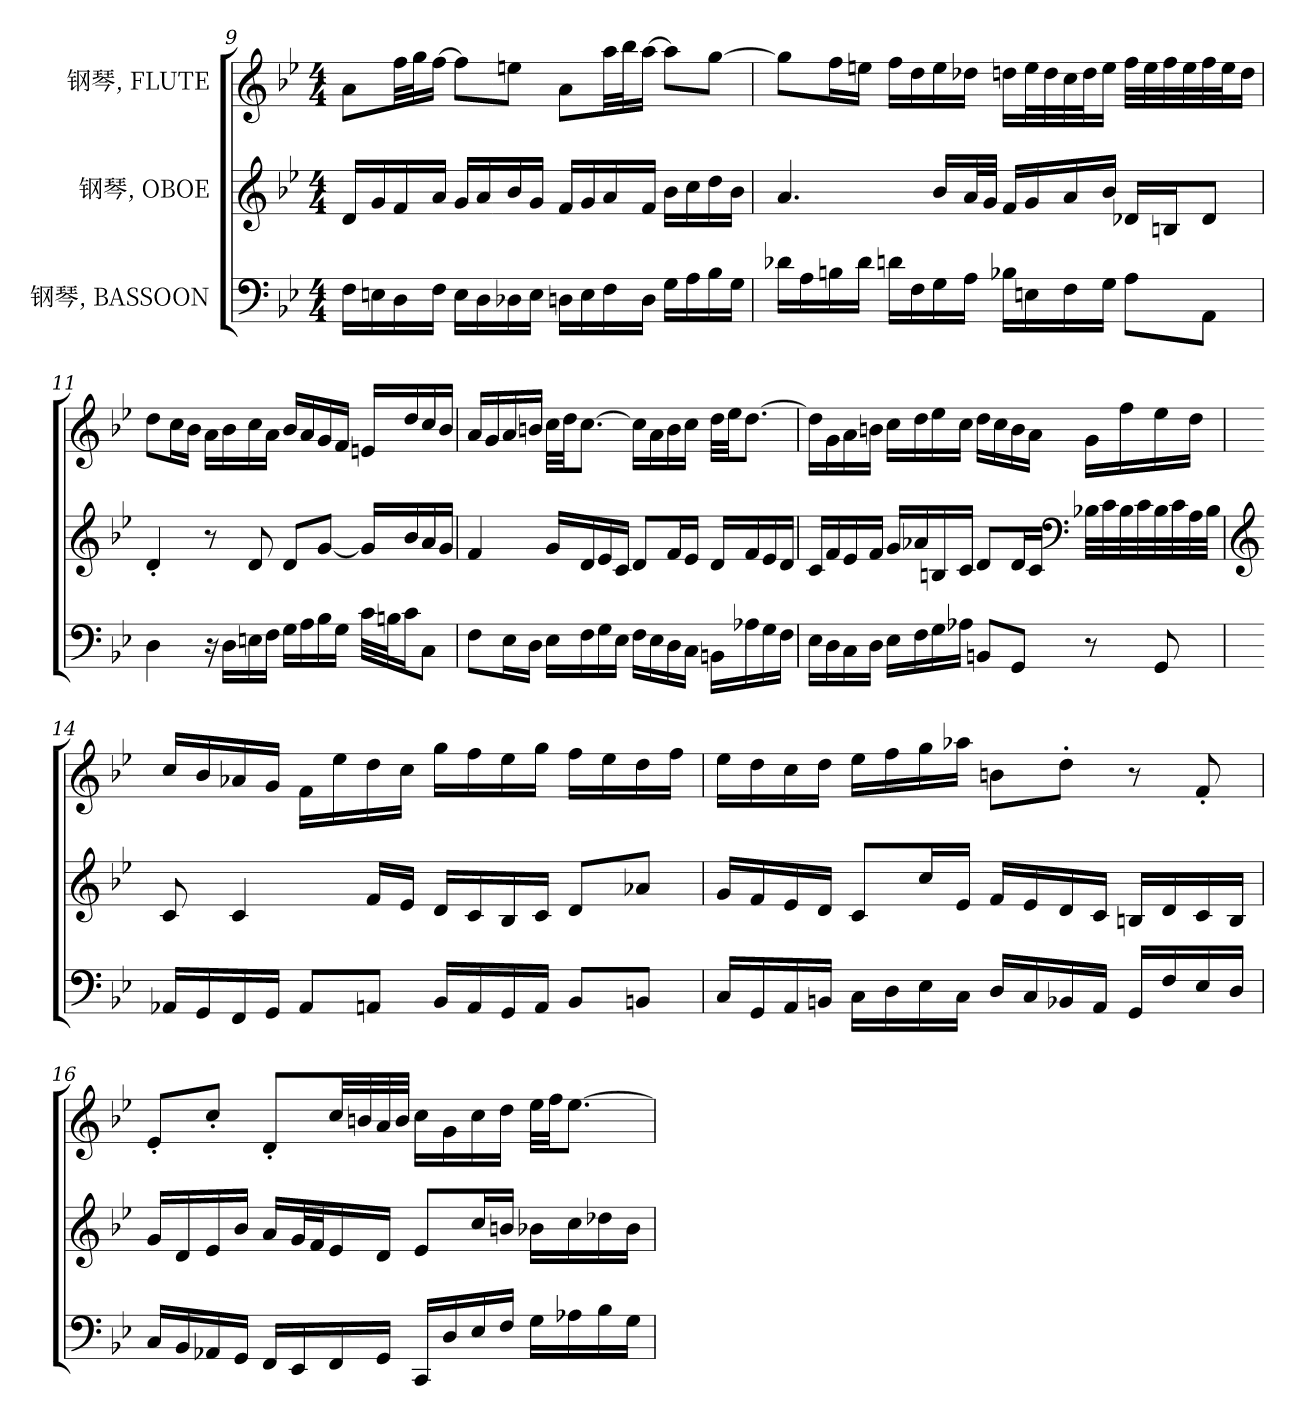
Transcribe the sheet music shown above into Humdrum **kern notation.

**kern	**kern	**kern
*part3	*part2	*part1
*staff3	*staff2	*staff1
*I"钢琴, BASSOON	*I"钢琴, OBOE	*I"钢琴, FLUTE
*clefF4	*clefG2	*clefG2
*k[b-e-]	*k[b-e-]	*k[b-e-]
*M4/4	*M4/4	*M4/4
=9	=9	=9
16F\LL	16d/LL	8a\L
16En\	16g/	.
16D\	16f/	32ff\LL
.	.	32gg\J
16F\JJ	16a/JJ	[16ff\JJ
16E\LL	16g/LL	8ff\L]
16D\	16a/	.
16D-X\	16b-/	8een\J
16E\JJ	16g/JJ	.
16Dn\LL	16f/LL	8a\L
16E\	16g/	.
16F\	16a/	32aa\LL
.	.	32bb-\J
16D\JJ	16f/JJ	[16aa\JJ
16G\LL	16b-\LL	8aa\L]
16A\	16cc\	.
16B-\	16dd\	[8gg\J
16G\JJ	16b-\JJ	.
!!LO:LB:g=z
=10	=10	=10
16d-X\LL	4.a/	8gg\L]
16A\	.	.
16Bn\	.	16ff\L
16d-\JJ	.	16een\JJ
16dn\LL	.	16ff\LL
16F\	.	16dd\
16G\	16b-/LL	16ee\
16A\JJ	32a/L	16dd-X\JJ
.	32g/JJJ	.
16B-X\LL	16f/LL	16ddn\LL
16En\	16g/	32ee\L
.	.	32dd\
16F\	16a/	32cc\
.	.	32dd\J
16G\JJ	16b-/JJ	16ee\JJ
8A\L	16d-X/LL	32ff\LLL
.	.	32ee\
.	16Bn/J	32ff\
.	.	32ee\
8AA\J	8d-/J	32ff\
.	.	32ee\J
.	.	16dd\JJ
=11	=11	=11
4D\	4d'/	8dd\L
.	.	16cc\L
.	.	16b-\JJ
16r	8r	16a\LL
16D\LL	.	16b-\
16En\	8d/	16cc\
16F\JJ	.	16a\JJ
16G\LL	8d/L	16b-/LL
16A\	.	16a/
16B-\	[8g/J	16g/
16G\JJ	.	16f/JJ
32c\LLL	16g/LL]	16en/LL
32Bn\J	.	.
16c\J	16b-/	16dd/
8C\J	16a/	16cc/
.	16g/JJ	16b-/JJ
!!LO:LB:g=z
=12	=12	=12
8F\L	4f/	16a/LL
.	.	16g/
16E-\L	.	16a/
16D\JJ	.	16bn/JJ
16E-\LL	16g/LL	32cc\LLL
.	.	32dd\JJ
16F\	16d/	[8.cc\J
16G\	16e-/	.
16E-\JJ	16c/JJ	.
16F\LL	8d/L	16cc\LL]
16E-\	.	16a\
16D\	16f/L	16b\
16C\JJ	16e-/JJ	16cc\JJ
16BBn\LL	16d/LL	32dd\LLL
.	.	32ee-\JJ
16A-X\	16f/	[8.dd\J
16G\	16e-/	.
16F\JJ	16d/JJ	.
=13	=13	=13
16E-\LL	16c/LL	16dd\LL]
16D\	16f/	16g\
16C\	16e-/	16a\
16D\JJ	16f/JJ	16bn\JJ
16E-\LL	16g/LL	16cc\LL
16F\	16a-X/	16dd\
16G\	16Bn/	16ee-\
16A-X\JJ	16c/JJ	16cc\JJ
8BBn/L	8d/L	16dd\LL
.	.	16cc\
8GG/J	16d/L	16b\
.	16c/JJ	16a\JJ
*	*clefF4	*
8r	32B-X\LLL	16g\LL
.	32c\	.
.	32B-\	16ff\
.	32c\	.
8GG/	32B-\	16ee-\
.	32c\	.
.	32A\	16dd\JJ
.	32B-\JJJ	.
!!LO:LB:g=z
=14	=14	=14
*	*clefG2	*
16AA-X/LL	8c/	16cc/LL
16GG/	.	16b-/
16FF/	4c/	16a-X/
16GG/JJ	.	16g/JJ
8AA-/L	.	16f\LL
.	.	16ee-\
8AAn/J	16f/LL	16dd\
.	16e-/JJ	16cc\JJ
16BB-/LL	16d/LL	16gg\LL
16AA/	16c/	16ff\
16GG/	16B-/	16ee-\
16AA/JJ	16c/JJ	16gg\JJ
8BB-/L	8d/L	16ff\LL
.	.	16ee-\
8BBn/J	8a-X/J	16dd\
.	.	16ff\JJ
=15	=15	=15
16C/LL	16g/LL	16ee-\LL
16GG/	16f/	16dd\
16AA/	16e-/	16cc\
16BBn/JJ	16d/JJ	16dd\JJ
16C\LL	8c/L	16ee-\LL
16D\	.	16ff\
16E-\	16cc/L	16gg\
16C\JJ	16e-/JJ	16aa-X\JJ
16D/LL	16f/LL	8bn\L
16C/	16e-/	.
16BB-X/	16d/	8dd'\J
16AA/JJ	16c/JJ	.
16GG/LL	16Bn/LL	8r
16F/	16d/	.
16E-/	16c/	8f'/
16D/JJ	16B/JJ	.
!!LO:PB:g=z
=16	=16	=16
16C/LL	16g/LL	8e-'/L
16BB-/	16d/	.
16AA-X/	16e-/	8cc'/J
16GG/JJ	16b-/JJ	.
16FF/LL	16a/LL	8d'/L
16EE-/	32g/L	.
.	32f/J	.
16FF/	16e-/	32cc/LL
.	.	32bn/
16GG/JJ	16d/JJ	32a/
.	.	32b/JJJ
16CC/LL	8e-/L	16cc\LL
16D/	.	16g\
16E-/	16cc/L	16cc\
16F/JJ	16bn/JJ	16dd\JJ
16G\LL	16b-X\LL	32ee-\LLL
.	.	32ff\JJ
16A-X\	16cc\	[8.ee-\J
16B-\	16dd-X\	.
16G\JJ	16b-\JJ	.
=	=	=
*-	*-	*-
